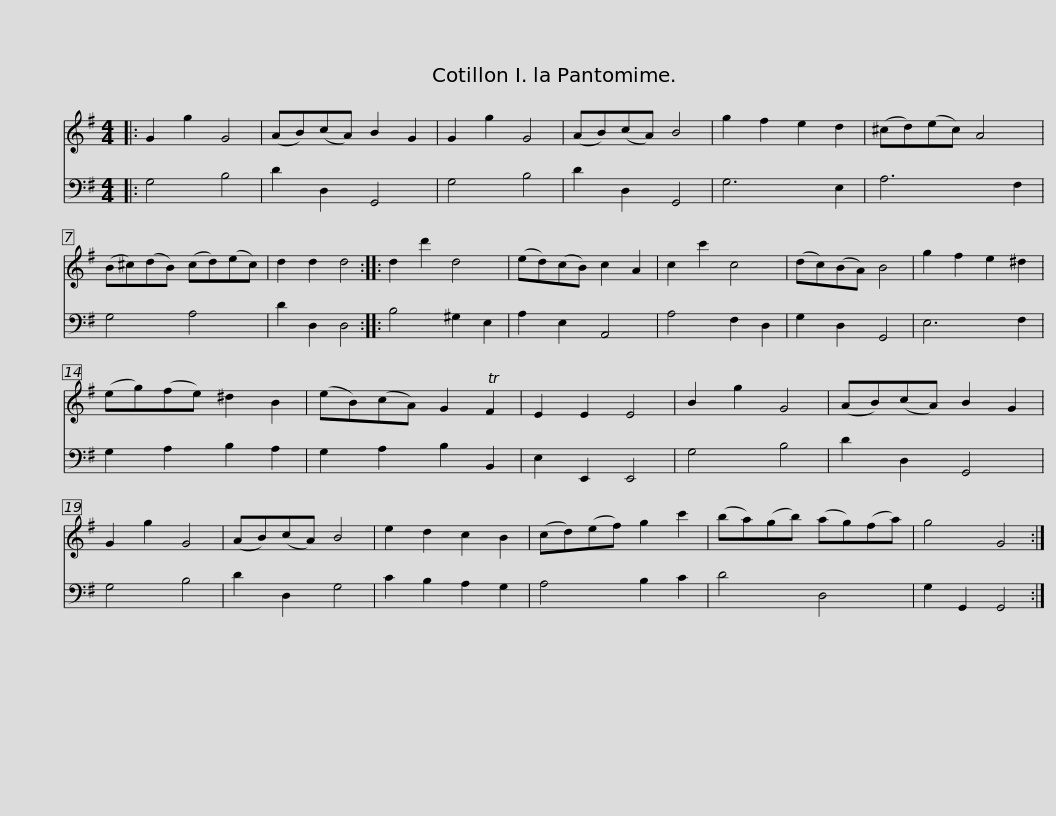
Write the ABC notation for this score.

X:1
%%score 1 2
L:1/8
M:4/4
I:linebreak $
K:G
V:1 treble
V:2 bass
V:1
|: G2 g2 G4 | (AB)(cA) B2 G2 | G2 g2 G4 | (AB)(cA) B4 | g2 f2 e2 d2 | %5
 (^cd)(ec) A4 | (B^c)(dB) (cd)(ec) | d2 d2 d4 ::$ d2 d'2 d4 | (ed)(cB) c2 A2 | %10
 c2 c'2 c4 | (dc)(BA) B4 | g2 f2 e2 ^d2 | (eg)(fe) ^d2 B2 | (eB)(cA) G2 TF2 | %15
 E2 E2 E4 |$ B2 g2 G4 | (AB)(cA) B2 G2 | G2 g2 G4 | (AB)(cA) B4 | %20
 e2 d2 c2 B2 | (cd)(ef) g2 c'2 | (ba)(gb) (ag)(fa) | g4 G4 :| %24
V:2
|: G,4 B,4 | D2 D,2 G,,4 | G,4 B,4 | D2 D,2 G,,4 | G,6 E,2 | %5
 A,6 F,2 | G,4 A,4 | D2 D,2 D,4 ::$ B,4 ^G,2 E,2 | A,2 E,2 A,,4 | %10
 A,4 F,2 D,2 | G,2 D,2 G,,4 | E,6 F,2 | G,2 A,2 B,2 A,2 | G,2 A,2 B,2 B,,2 | %15
 E,2 E,,2 E,,4 |$ G,4 B,4 | D2 D,2 G,,4 | G,4 B,4 | D2 D,2 G,4 | %20
 C2 B,2 A,2 G,2 | A,4 B,2 C2 | D4 D,4 | G,2 G,,2 G,,4 :| %24
